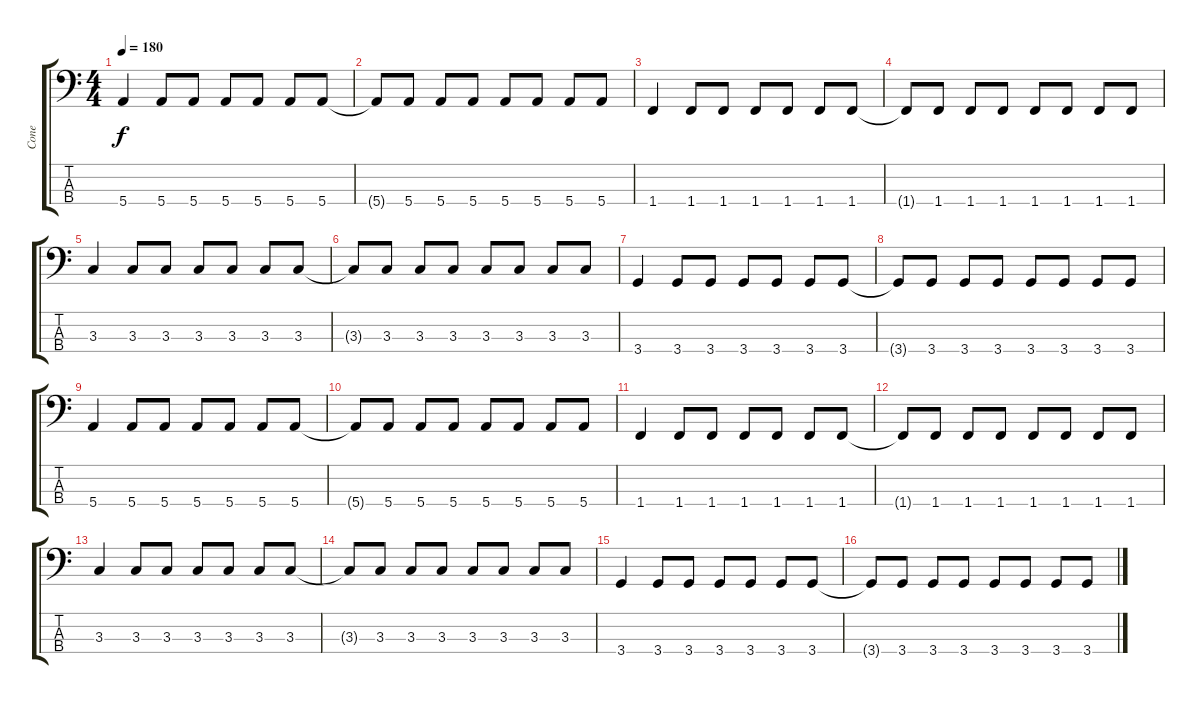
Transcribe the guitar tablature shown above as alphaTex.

\track ("Cone" "Cone") {instrument electricbasspick}
\staff {score tabs}
\tuning (G2 D2 A1 E1) {hide}
\ts (4 4)
\tempo 180
\clef f4
\ks c
5.4.4{dy f} 5.4.8 5.4.8 5.4.8 5.4.8 5.4.8 5.4.8 |
5.4{t}.8 5.4.8 5.4.8 5.4.8 5.4.8 5.4.8 5.4.8 5.4.8 |
1.4.4 1.4.8 1.4.8 1.4.8 1.4.8 1.4.8 1.4.8 |
1.4{t}.8 1.4.8 1.4.8 1.4.8 1.4.8 1.4.8 1.4.8 1.4.8 |
3.3.4 3.3.8 3.3.8 3.3.8 3.3.8 3.3.8 3.3.8 |
3.3{t}.8 3.3.8 3.3.8 3.3.8 3.3.8 3.3.8 3.3.8 3.3.8 |
3.4.4 3.4.8 3.4.8 3.4.8 3.4.8 3.4.8 3.4.8 |
3.4{t}.8 3.4.8 3.4.8 3.4.8 3.4.8 3.4.8 3.4.8 3.4.8 |
5.4.4 5.4.8 5.4.8 5.4.8 5.4.8 5.4.8 5.4.8 |
5.4{t}.8 5.4.8 5.4.8 5.4.8 5.4.8 5.4.8 5.4.8 5.4.8 |
1.4.4 1.4.8 1.4.8 1.4.8 1.4.8 1.4.8 1.4.8 |
1.4{t}.8 1.4.8 1.4.8 1.4.8 1.4.8 1.4.8 1.4.8 1.4.8 |
3.3.4 3.3.8 3.3.8 3.3.8 3.3.8 3.3.8 3.3.8 |
3.3{t}.8 3.3.8 3.3.8 3.3.8 3.3.8 3.3.8 3.3.8 3.3.8 |
3.4.4 3.4.8 3.4.8 3.4.8 3.4.8 3.4.8 3.4.8 |
3.4{t}.8 3.4.8 3.4.8 3.4.8 3.4.8 3.4.8 3.4.8 3.4.8
